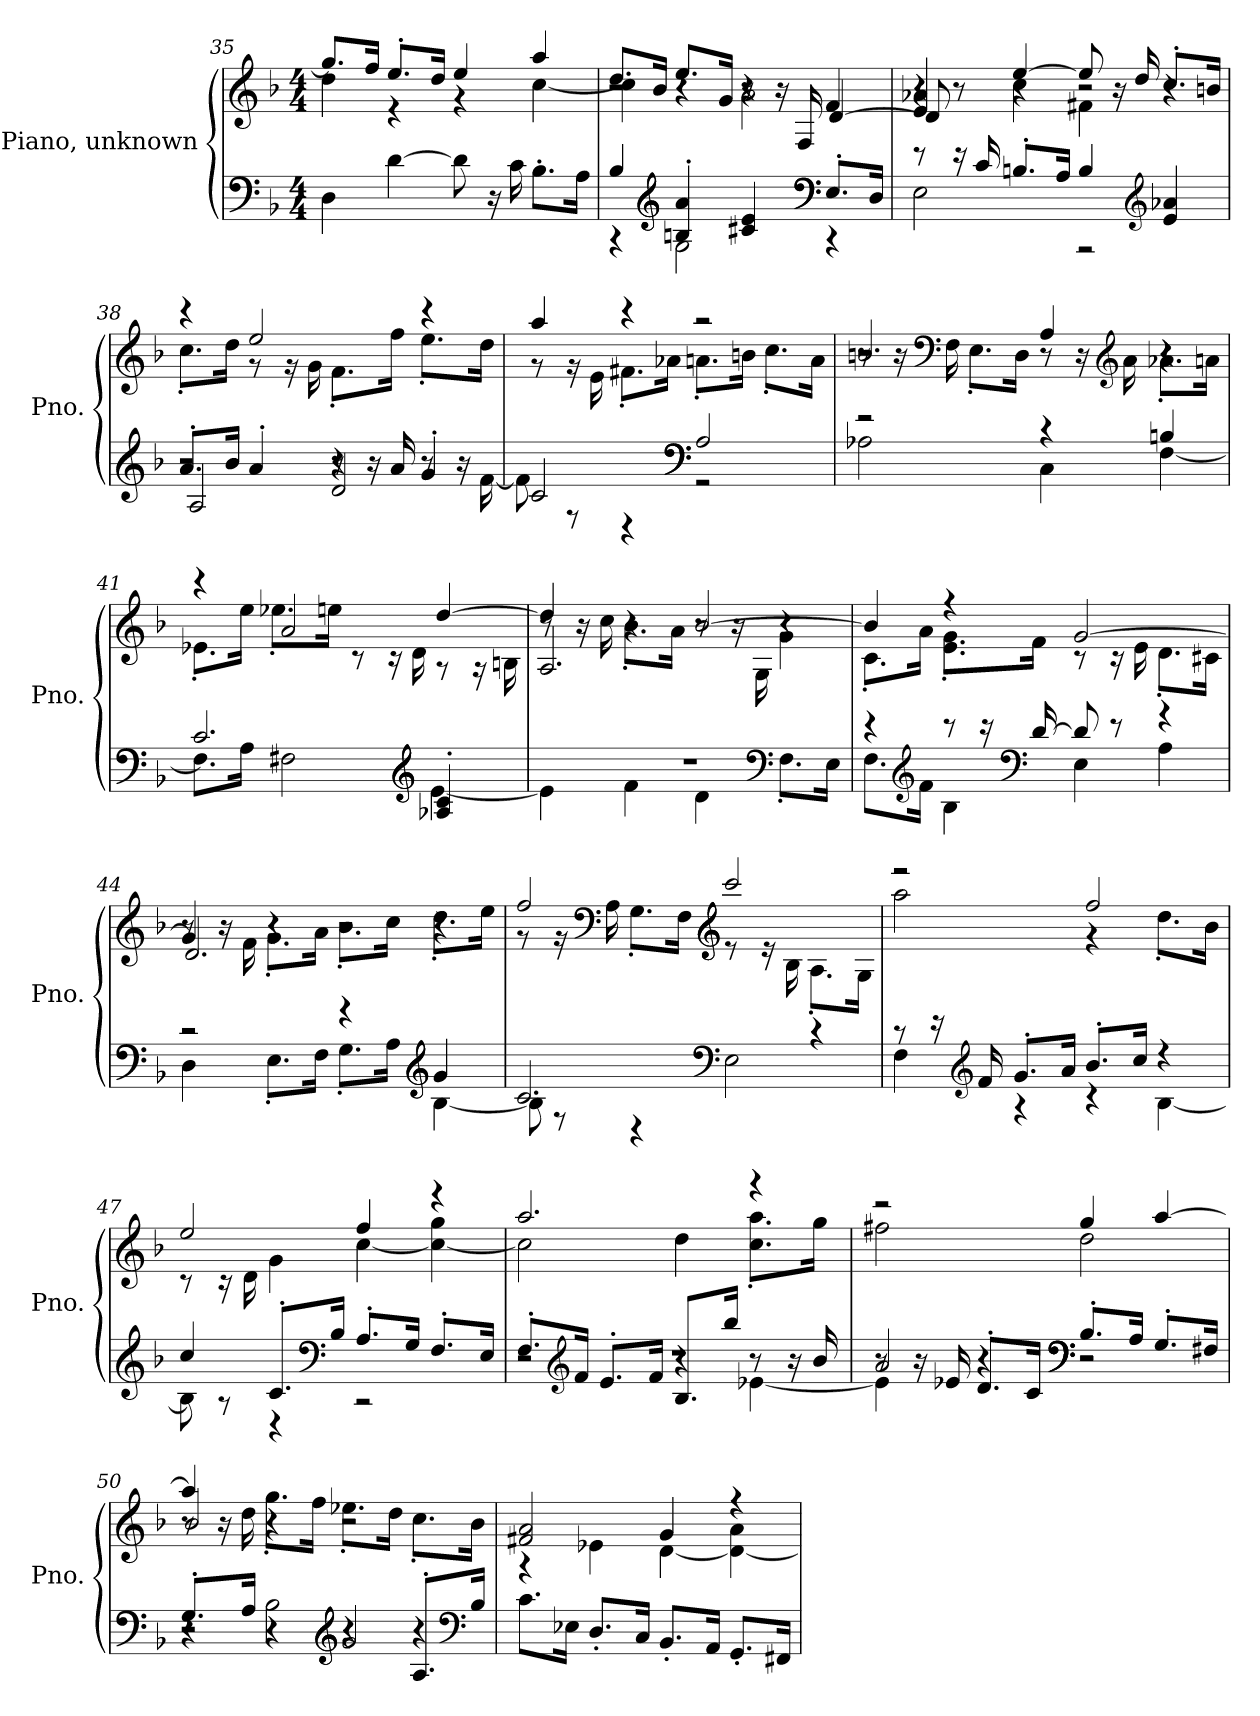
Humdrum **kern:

**kern	**kern
*part1	*part1
*staff2	*staff1
*I"Piano, unknown	*
*I'Pno.	*
*clefF4	*clefG2
*k[b-]	*k[b-]
*M4/4	*M4/4
=35	=35
*	*^
4D\	8.gg/L]	4dd\
.	16ff/Jk	.
[4d\	8.ee'/L	4r
.	16dd/Jk	.
8d\]	4ee/	4r
16r	.	.
16c\	.	.
8.B-'\L	4aa/	[4cc\
16A\Jk	.	.
=36	=36	=36
*^	*	*^
4B-/	4r	8.dd/L	4cc\]	2r
.	.	16b-/Jk	.	.
*clefG2	*	*	*	*
4Bn/' 4a/'	2G\	8.ee/L	4r	.
.	.	16g/Jk	.	.
4c#X/ 4e/	.	8r	2a\	4r
.	.	16r	.	.
.	.	16F/	.	.
*clefF4	*	*	*	*
8.E'/L	4r	4f/	.	[4d/
16D/Jk	.	.	.	.
!!LO:PB:g=z	!!	!!
=37	=37	=37	=37	=37
8r	2E\	4e/ 4a-X/	4r	8d/]
16r	.	.	.	8r
16c/	.	.	.	.
8.Bn'/L	.	[4ee/	4cc\	4r
16A/Jk	.	.	.	.
4B/	2r	8ee/]	4f#X\	2r
.	.	16r	.	.
.	.	16dd/	.	.
*clefG2	*	*	*	*
4e/ 4a-X/	.	8.cc'/L	4r	.
.	.	16bn/Jk	.	.
*	*	*	*v	*v
=38	=38	=38	=38
*	*^	*	*
8.a'/L	2r	2A/	4r	8.cc'\L
16b-/Jk	.	.	.	16dd\Jk
4a'/	.	.	2ee/	8r
.	.	.	.	16r
.	.	.	.	16g\
8r	4r	2d/	.	8.f'\L
16r	.	.	.	.
16a/	.	.	.	16ff\Jk
4g'/	8r	.	4r	8.ee'\L
.	16r	.	.	.
.	[16f\	.	.	16dd\Jk
*	*v	*v	*	*
=39	=39	=39	=39
2c/	8f\]	4aa/	8r
.	8r	.	16r
.	.	.	16e\
.	4r	4r	8.f#X'\L
.	.	.	16a-X\Jk
*clefF4	*	*	*
2A/	2r	2r	8.an'\L
.	.	.	16bn\Jk
.	.	.	8.cc'\L
.	.	.	16a\Jk
!!LO:LB:g=z
=40	=40	=40	=40
*	*	*	*^
2r	2A-X\	2.bn/	8r	2r
.	.	.	16r	.
*	*	*clefF4	*	*
.	.	.	16F\	.
.	.	.	8.E'\L	.
.	.	.	16D\Jk	.
4r	4C\	.	8r	4A/
.	.	.	16r	.
*	*	*clefG2	*	*
.	.	.	16a\	.
4Bn/	[4F\	4r	8.a-X'\L	4r
.	.	.	16an\Jk	.
*	*	*	*v	*v
=41	=41	=41	=41
2.c/	8.F\L]	4r	8.e-X'\L
.	16A\Jk	.	16ee\Jk
.	2F#X\	2a/	8.ee-X'\L
.	.	.	16een\Jk
.	.	.	8r
.	.	.	16r
.	.	.	16d\
*clefG2	*	*	*
4A-X/' 4c/'	[4e\	[4dd/	8r
.	.	.	16r
.	.	.	16Bn\
=42	=42	=42	=42
*	*	*	*^
1r	4e\]	4dd/]	8r	2.A/
.	.	.	16r	.
.	.	.	16cc\	.
.	4f\	4r	8.b-'\L	.
.	.	.	16a\Jk	.
.	4d\	[2b-/	8r	.
.	.	.	16r	.
.	.	.	16G\	.
*clefF4	*	*	*	*
.	8.F'\L	.	4g\	4r
.	16E\Jk	.	.	.
*	*	*	*v	*v
!!LO:LB:g=z
=43	=43	=43	=43
4r	8.F\L	4b-/]	8.c'\L
*clefG2	*	*	*
.	16f\Jk	.	16a\Jk
8r	4B-\	4r	8.e\' 8.g\'L
16r	.	.	.
*clefF4	*	*	*
[16d/	.	.	16f\Jk
8d/]	4E\	[2g/	8r
8r	.	.	16r
.	.	.	16e\
4r	4A\	.	8.d'\L
.	.	.	16c#X\Jk
=44	=44	=44	=44
*	*	*	*^
2r	4D\	4g/]	8r	2.d/
.	.	.	16r	.
.	.	.	16f\	.
.	8.E'\L	4r	8.g'\L	.
.	16F\Jk	.	16a\Jk	.
4r	8.G'\L	2r	8.b-'\L	.
.	16A\Jk	.	16cc\Jk	.
*clefG2	*	*	*	*
4g/	[4B-\	.	8.dd'\L	4r
.	.	.	16ee\Jk	.
*	*	*	*v	*v
!!LO:LB:g=z
=45	=45	=45	=45
2.c/	8B-\]	2ff/	8r
.	8r	.	16r
*	*	*clefF4	*
.	.	.	16A\
.	4r	.	8.G'\L
.	.	.	16F\Jk
*clefF4	*	*clefG2	*
.	2E\	2ccc/	8r
.	.	.	16r
.	.	.	16B-\
4r	.	.	8.A'\L
.	.	.	16G\Jk
=46	=46	=46	=46
8r	4F\	2r	2aa\
16r	.	.	.
*clefG2	*	*	*
16f/	.	.	.
8.g'/L	4r	.	.
16a/Jk	.	.	.
8.b-'/L	4r	2ff/	4r
16cc/Jk	.	.	.
4r	[4B-\	.	8.dd'\L
.	.	.	16b-\Jk
=47	=47	=47	=47
4cc/	8B-\]	2ee/	8r
.	8r	.	16r
.	.	.	16d\
8.c'/L	4r	.	4g\
*clefF4	*	*	*
16B-/Jk	.	.	.
8.A'/L	2r	4ff/	[4cc\
16G/Jk	.	.	.
8.F'/L	.	4r	4cc\_ 4gg\
16E/Jk	.	.	.
!!LO:LB:g=z	!!
=48	=48	=48	=48
*	*^	*	*
1r	2r	8.F'/L	2.aa/	2cc\]
*clefG2	*	*	*	*
.	.	16f/Jk	.	.
.	.	8.e'/L	.	.
.	.	16f/Jk	.	.
.	4r	8.B-/L	.	4dd\
.	.	16bb-/Jk	.	.
.	[4e-X\	8r	4r	8.cc\' 8.aa\'L
.	.	16r	.	.
.	.	16b-/	.	16gg\Jk
=49	=49	=49	=49	=49
2a/	4e-\]	8r	2r	2ff#X\
.	.	16r	.	.
.	.	16e-X/	.	.
.	4r	8.d'/L	.	.
.	.	16c/Jk	.	.
*clefF4	*	*	*	*
2r	2r	8.B-'/L	4gg/	2dd\
.	.	16A/Jk	.	.
.	.	8.G'/L	[4aa/	.
.	.	16F#X/Jk	.	.
=50	=50	=50	=50	=50
*	*	*	*	*^
2r	4r	8.G'/L	4aa/]	8r	2b-/
.	.	.	.	16r	.
.	.	16A/Jk	.	16dd\	.
.	2B-\	4r	4r	8.gg'\L	.
.	.	.	.	16ff\Jk	.
*clefG2	*	*	*	*	*
2g/	.	4r	2r	8.ee-X'\L	2r
.	.	.	.	16dd\Jk	.
.	4r	8.A'/L	.	8.cc'\L	.
*clefF4	*	*	*	*	*
.	.	16B-/Jk	.	16b-\Jk	.
*v	*v	*v	*	*	*
*	*	*v	*v
!!LO:LB:g=z
=51	=51	=51
8.c\L	2f#X/ 2a/	4r
16E-X\Jk	.	.
8.D'/L	.	4e-X\
16C/Jk	.	.
8.BB-'/L	4g/	[4d\
16AA/Jk	.	.
8.GG'/L	4r	4d\_ 4a\
16FF#X/Jk	.	.
*	*v	*v
=	=
*-	*-
